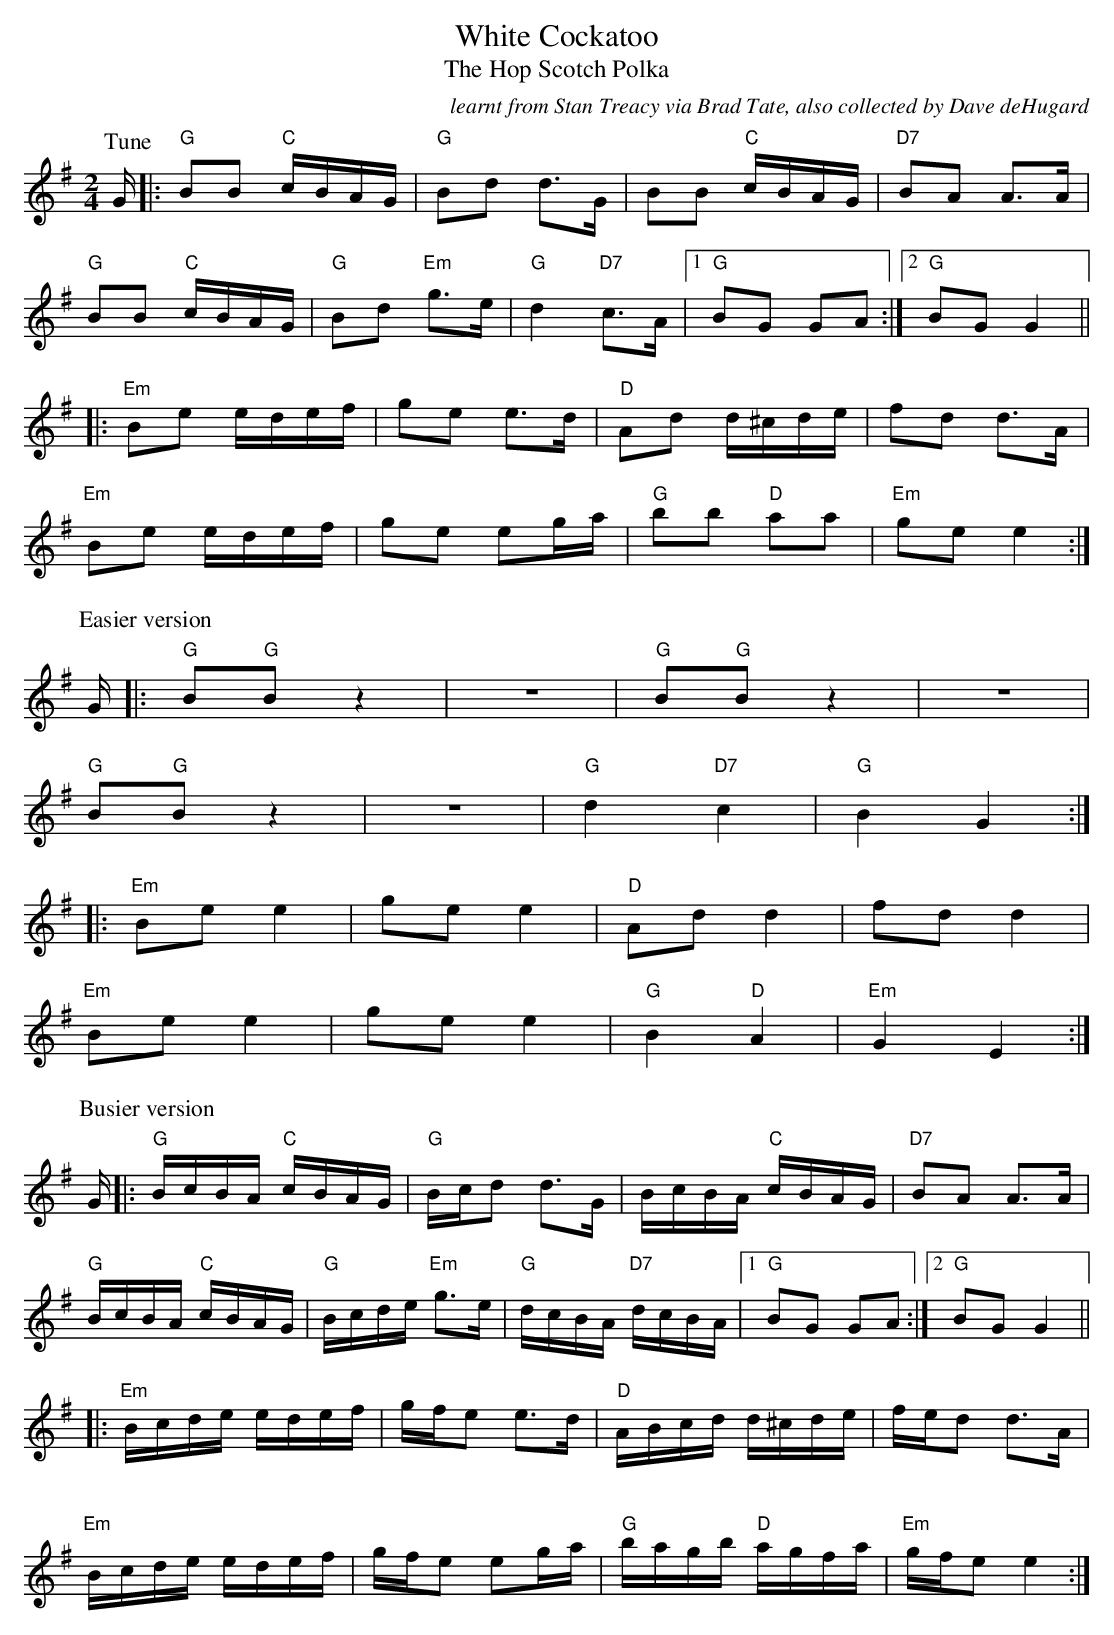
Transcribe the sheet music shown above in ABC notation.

X:1
T:White Cockatoo
T:Hop Scotch Polka, The
M:2/4
L:1/16
C:learnt from Stan Treacy via Brad Tate, also collected by Dave deHugard
K:G
P:Tune
G|:"G"B2B2 "C"cBAG|"G"B2d2 d3G|B2B2 "C"cBAG|"D7"B2A2 A3A|
"G"B2B2 "C"cBAG|"G"B2d2 "Em"g3e|"G"d4"D7"c3A|1 "G"B2G2 G2A2:|2"G"B2G2 G4||
|:"Em"B2e2 edef|g2e2 e3d|"D"A2d2 d^cde|f2d2 d3A|
"Em"B2e2 edef|g2e2 e2ga|"G"b2b2 "D"a2a2|"Em"g2e2e4:|
P:Easier version
G|:"G"B2"G"B2 z4|z8|"G"B2"G"B2 z4|z8|
"G"B2"G"B2 z4|z8|"G"d4"D7"c4|"G"B4 G4:|
|:"Em"B2e2 e4|g2e2 e4|"D"A2d2 d4|f2d2 d4|
"Em"B2e2 e4|g2e2 e4|"G"B4 "D"A4|"Em"G4E4:|
P:Busier version
G|:"G"BcBA "C"cBAG|"G"Bcd2 d3G|BcBA "C"cBAG|"D7"B2A2 A3A|
"G"BcBA "C"cBAG|"G"Bcde "Em"g3e|"G"dcBA "D7"dcBA|1 "G"B2G2 G2A2:|2"G"B2G2 G4||
|:"Em"Bcde edef|gfe2 e3d|"D"ABcd d^cde|fed2 d3A|
"Em"Bcde edef|gfe2 e2ga|"G"bagb "D"agfa|"Em"gfe2e4:|
